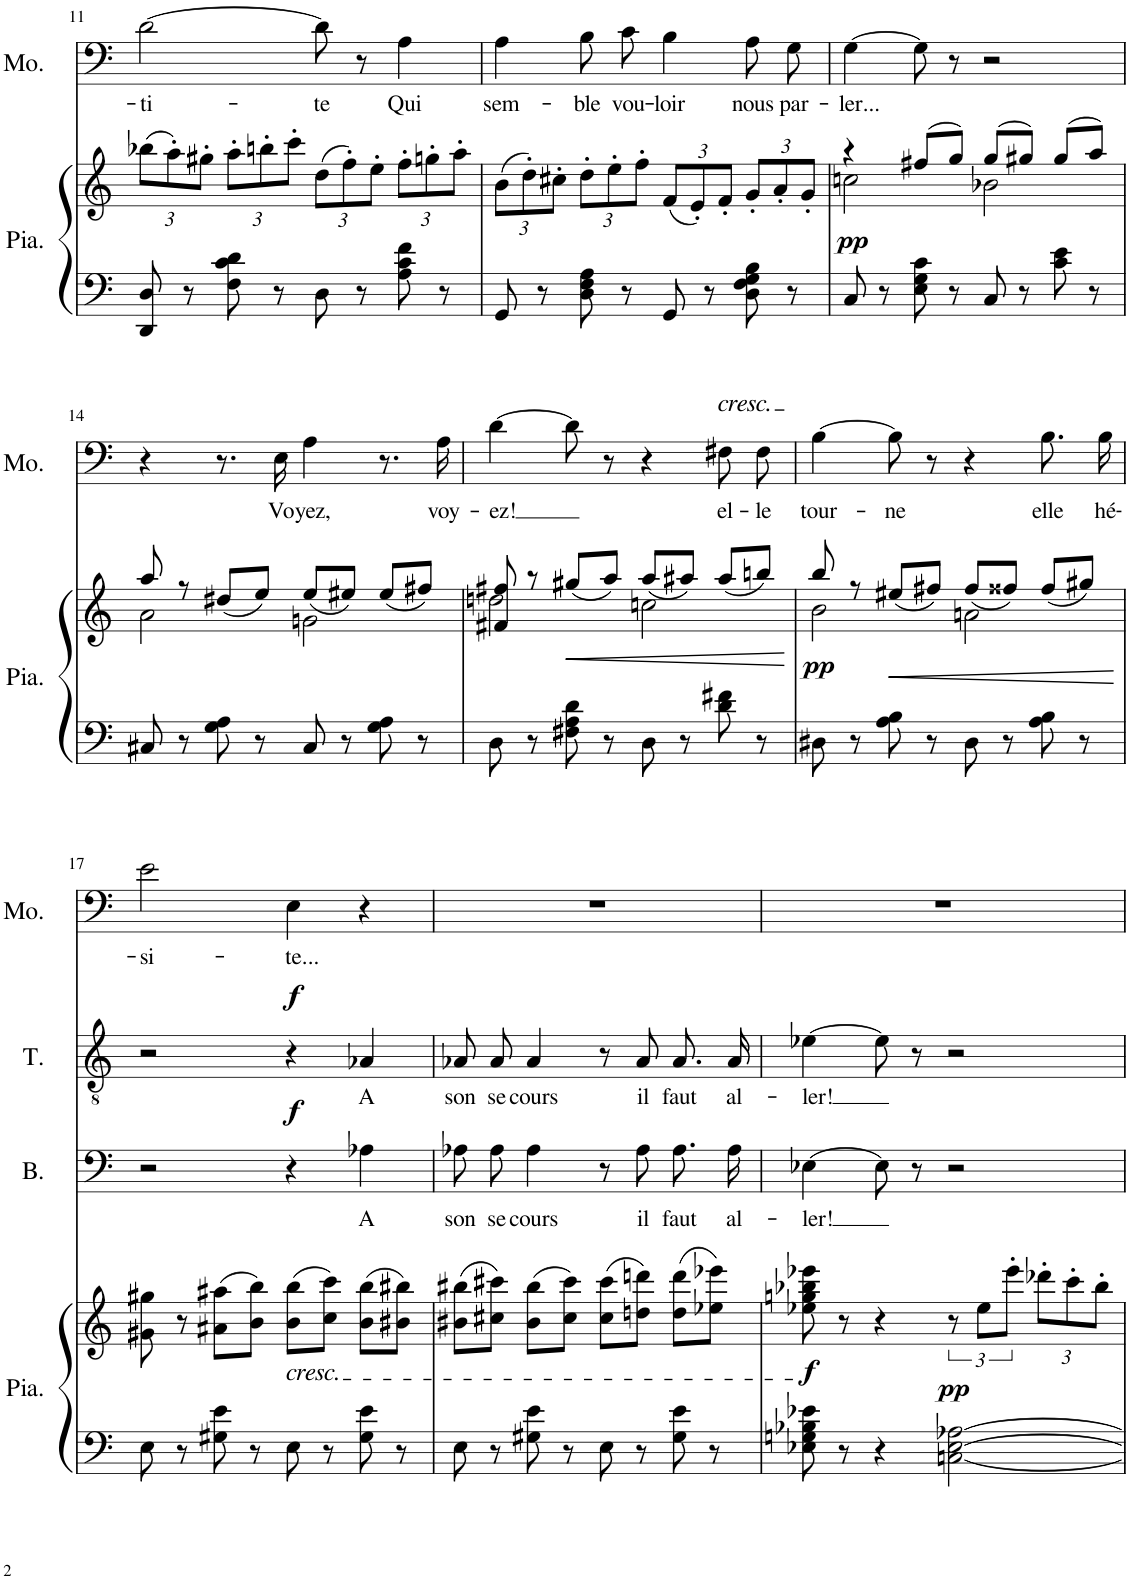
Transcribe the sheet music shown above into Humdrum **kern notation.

**kern	**kern	**dynam	**kern	**text	**dynam	**kern	**text	**dynam	**kern	**text
*part4	*part4	*part4	*part3	*part3	*part3	*part2	*part2	*part2	*part1	*part1
*staff5	*staff4	*staff4/5	*staff3	*staff3	*staff3	*staff2	*staff2	*staff2	*staff1	*staff1
*I"Piano	*	*	*I"Bass	*	*	*I"Ténor	*	*	*I"Morales	*
*I'Pia.	*	*	*I'B.	*	*	*I'T.	*	*	*I'Mo.	*
!!LO:PB:g=z
*clefF4	*clefG2	*	*clefF4	*	*	*clefGv2	*	*	*clefF4	*
*k[]	*k[]	*	*k[]	*	*	*k[]	*	*	*k[]	*
*M4/4	*M4/4	*	*M4/4	*	*	*M4/4	*	*	*M4/4	*
*	*Xbrackettup	*	*	*	*	*	*	*	*	*
=11	=11	=11	=11	=11	=11	=11	=11	=11	=11	=11
!	!	!	!	!	!	!	!	!	!	!LO:LY:b
8DD/ 8D/	(12bb-X\L	.	1r	.	.	1r	.	.	[2d\	-ti-
.	12aa'\)	.	.	.	.	.	.	.	.	.
8r	.	.	.	.	.	.	.	.	.	.
.	12gg#X'\J	.	.	.	.	.	.	.	.	.
8F\ 8c\ 8d\	12aa'\L	.	.	.	.	.	.	.	.	.
.	12bbn'\	.	.	.	.	.	.	.	.	.
8r	.	.	.	.	.	.	.	.	.	.
.	12ccc'\J	.	.	.	.	.	.	.	.	.
!	!	!	!	!	!	!	!	!	!	!LO:LY:b
8D\	(12dd\L	.	.	.	.	.	.	.	8d\]	-te
.	12ff'\)	.	.	.	.	.	.	.	.	.
8r	.	.	.	.	.	.	.	.	8r	.
.	12ee'\J	.	.	.	.	.	.	.	.	.
!	!	!	!	!	!	!	!	!	!	!LO:LY:b
8A\ 8c\ 8f\	12ff'\L	.	.	.	.	.	.	.	4A\	Qui
.	12ggn'\	.	.	.	.	.	.	.	.	.
8r	.	.	.	.	.	.	.	.	.	.
.	12aa'\J	.	.	.	.	.	.	.	.	.
=12	=12	=12	=12	=12	=12	=12	=12	=12	=12	=12
!	!	!	!	!	!	!	!	!	!	!LO:LY:b
8GG/	(12b\L	.	1r	.	.	1r	.	.	4A\	sem-
.	12dd'\)	.	.	.	.	.	.	.	.	.
8r	.	.	.	.	.	.	.	.	.	.
.	12cc#X'\J	.	.	.	.	.	.	.	.	.
!	!	!	!	!	!	!	!	!	!	!LO:LY:b
8D\ 8F\ 8A\	12dd'\L	.	.	.	.	.	.	.	8B\L	-ble
.	12ee'\	.	.	.	.	.	.	.	.	.
!	!	!	!	!	!	!	!	!	!	!LO:LY:b
8r	.	.	.	.	.	.	.	.	8c\J	vou-
.	12ff'\J	.	.	.	.	.	.	.	.	.
!	!	!	!	!	!	!	!	!	!	!LO:LY:b
8GG/	(12f/L	.	.	.	.	.	.	.	4B\	-loir
.	12e'/)	.	.	.	.	.	.	.	.	.
8r	.	.	.	.	.	.	.	.	.	.
.	12f'/J	.	.	.	.	.	.	.	.	.
!	!	!	!	!	!	!	!	!	!	!LO:LY:b
8D\ 8F\ 8G\ 8B\	12g'/L	.	.	.	.	.	.	.	8A\L	nous
.	12a'/	.	.	.	.	.	.	.	.	.
!	!	!	!	!	!	!	!	!	!	!LO:LY:b
8r	.	.	.	.	.	.	.	.	8G\J	par-
.	12g'/J	.	.	.	.	.	.	.	.	.
=13	=13	=13	=13	=13	=13	=13	=13	=13	=13	=13
*	*^	*	*	*	*	*	*	*	*	*
!	!	!	!LO:DY:b	!	!	!	!	!	!	!	!LO:LY:b
8C/	4r	2ccn\	pp	1r	.	.	1r	.	.	[4G\	-ler...
8r	.	.	.	.	.	.	.	.	.	.	.
8E\ 8G\ 8c\	(8ff#X/L	.	.	.	.	.	.	.	.	8G\]	.
8r	8gg/J)	.	.	.	.	.	.	.	.	8r	.
8C/	(8gg/L	2b-X\	.	.	.	.	.	.	.	2r	.
8r	8gg#X/J)	.	.	.	.	.	.	.	.	.	.
8c\ 8e\	(8gg#/L	.	.	.	.	.	.	.	.	.	.
8r	8aa/J)	.	.	.	.	.	.	.	.	.	.
!!LO:LB:g=z
=14	=14	=14	=14	=14	=14	=14	=14	=14	=14	=14	=14
8C#X/	8aa/	2a\	.	1r	.	.	1r	.	.	4r	.
8r	8r	.	.	.	.	.	.	.	.	.	.
8G\ 8A\	(<8dd#X/L	.	.	.	.	.	.	.	.	8.r	.
8r	8ee/J)	.	.	.	.	.	.	.	.	.	.
!	!	!	!	!	!	!	!	!	!	!	!LO:LY:b
.	.	.	.	.	.	.	.	.	.	16E\	Vo-
!	!	!	!	!	!	!	!	!	!	!	!LO:LY:b
8C#/	(<8ee/L	2gn\	.	.	.	.	.	.	.	4A\	-yez,
8r	8ee#X/J)	.	.	.	.	.	.	.	.	.	.
8G\ 8A\	(<8ee#/L	.	.	.	.	.	.	.	.	8.r	.
8r	8ff#X/J)	.	.	.	.	.	.	.	.	.	.
!	!	!	!	!	!	!	!	!	!	!	!LO:LY:b
.	.	.	.	.	.	.	.	.	.	16A\	voy-
=15	=15	=15	=15	=15	=15	=15	=15	=15	=15	=15	=15
!	!	!	!	!	!	!	!	!	!	!	!LO:LY:b
8D\	8f#X/ 8ff#X/	2ddn\	.	1r	.	.	1r	.	.	[4d\	-ez!
8r	8r	.	.	.	.	.	.	.	.	.	.
!	!	!	!LO:HP:b	!	!	!	!	!	!	!	!
8F#X\ 8A\ 8d\	(<8gg#X/L	.	<	.	.	.	.	.	.	8d\]	.
8r	8aa/J)	.	.	.	.	.	.	.	.	8r	.
8D\	(<8aa/L	2ccn\	.	.	.	.	.	.	.	4r	.
8r	8aa#X/J)	.	.	.	.	.	.	.	.	.	.
!	!	!	!	!	!	!	!	!	!	!LO:TX:a:i:t=cresc.	!
!	!	!	!	!	!	!	!	!	!	!	!LO:LY:b
8d\ 8f#X\	(<8aa#/L	.	.	.	.	.	.	.	.	8F#X\L	el-
!	!	!	!	!	!	!	!	!	!	!	!LO:LY:b
8r	8bbn/J)	.	.	.	.	.	.	.	.	8F#\J	-le
*	*v	*v	*	*	*	*	*	*	*	*	*
.	.	[	.	.	.	.	.	.	.	.
=16	=16	=16	=16	=16	=16	=16	=16	=16	=16	=16
*	*^	*	*	*	*	*	*	*	*	*
!	!	!	!LO:DY:b	!	!	!	!	!	!	!	!LO:LY:b
8D#X\	8bb/	2b\	pp	1r	.	.	1r	.	.	[4B\	tour-
8r	8r	.	.	.	.	.	.	.	.	.	.
!	!	!	!LO:HP:b	!	!	!	!	!	!	!	!LO:LY:b
8A\ 8B\	(<8ee#X/L	.	<	.	.	.	.	.	.	8B\]	-ne
8r	8ff#X/J)	.	.	.	.	.	.	.	.	8r	.
8D#\	(<8ff#/L	2an\	.	.	.	.	.	.	.	4r	.
8r	8ff##X/J)	.	.	.	.	.	.	.	.	.	.
!	!	!	!	!	!	!	!	!	!	!	!LO:LY:b
8A\ 8B\	(<8ff##/L	.	.	.	.	.	.	.	.	8.B\L	elle
8r	8gg#X/J)	.	.	.	.	.	.	.	.	.	.
!	!	!	!	!	!	!	!	!	!	!	!LO:LY:b
.	.	.	.	.	.	.	.	.	.	16B\Jk	hé-
*	*v	*v	*	*	*	*	*	*	*	*	*
.	.	[	.	.	.	.	.	.	.	.
!!LO:LB:g=z
=17	=17	=17	=17	=17	=17	=17	=17	=17	=17	=17
!	!	!	!	!	!	!	!	!	!	!LO:LY:b
8E\	8g#X\ 8gg#X\	.	2r	.	.	2r	.	.	2e\	-si-
8r	8r	.	.	.	.	.	.	.	.	.
8G#X\ 8e\	(8a#X\ 8aa#X\L	.	.	.	.	.	.	.	.	.
8r	8b\ 8bb\J)	.	.	.	.	.	.	.	.	.
!	!LO:TX:b:i:t=cresc.	!	!	!	!	!	!	!	!	!
!	!	!	!	!	!LO:DY:a	!	!	!LO:DY:a	!	!LO:LY:b
8E\	(8b\ 8bb\L	.	4r	.	f	4r	.	f	4E\	-te...
8r	8cc\ 8ccc\J)	.	.	.	.	.	.	.	.	.
!	!	!	!	!LO:LY:b	!	!	!LO:LY:b	!	!	!
8G#\ 8e\	(8b\ 8bb\L	.	4A-X\	A	.	4A-X/	A	.	4r	.
8r	8b#X\ 8bb#X\J)	.	.	.	.	.	.	.	.	.
=18	=18	=18	=18	=18	=18	=18	=18	=18	=18	=18
!	!	!	!	!LO:LY:b	!	!	!LO:LY:b	!	!	!
8E\	(8b#X\ 8bb#X\L	.	8A-X\L	son	.	8A-X/L	son	.	1r	.
!	!	!	!	!LO:LY:b	!	!	!LO:LY:b	!	!	!
8r	8cc#X\ 8ccc#X\J)	.	8A-\J	se-	.	8A-/J	se-	.	.	.
!	!	!	!	!LO:LY:b	!	!	!LO:LY:b	!	!	!
8G#X\ 8e\	(8b#\ 8bb#\L	.	4A-\	-cours	.	4A-/	-cours	.	.	.
8r	8cc#\ 8ccc#\J)	.	.	.	.	.	.	.	.	.
8E\	(8cc#\ 8ccc#\L	.	8r	.	.	8r	.	.	.	.
!	!	!	!	!LO:LY:b	!	!	!LO:LY:b	!	!	!
8r	8ddn\ 8dddn\J)	.	8A-\	il	.	8A-/	il	.	.	.
!	!	!	!	!LO:LY:b	!	!	!LO:LY:b	!	!	!
8G#\ 8e\	(8dd\ 8ddd\L	.	8.A-\L	faut	.	8.A-/L	faut	.	.	.
8r	8ee-X\ 8eee-X\J)	.	.	.	.	.	.	.	.	.
!	!	!	!	!LO:LY:b	!	!	!LO:LY:b	!	!	!
.	.	.	16A-\Jk	al-	.	16A-/Jk	al-	.	.	.
=19	=19	=19	=19	=19	=19	=19	=19	=19	=19	=19
!	!	!LO:DY:b	!	!LO:LY:b	!	!	!LO:LY:b	!	!	!
8E-X\ 8Gn\ 8B-X\ 8e-X\	8ee-X\ 8ggn\ 8bb-X\ 8eee-X\	f	[4E-X\	-ler!	.	[4e-X\	-ler!	.	1r	.
8r	8r	.	.	.	.	.	.	.	.	.
4r	4r	.	8E-\]	.	.	8e-\]	.	.	.	.
.	.	.	8r	.	.	8r	.	.	.	.
*	*brackettup	*	*	*	*	*	*	*	*	*
!	!	!LO:DY:a=2	!	!	!	!	!	!	!	!
[2Cn\ [2E-\ [2A-X\	12r	pp	2r	.	.	2r	.	.	.	.
.	12ee-\L	.	.	.	.	.	.	.	.	.
.	12eee-'\J	.	.	.	.	.	.	.	.	.
*	*Xbrackettup	*	*	*	*	*	*	*	*	*
.	12ddd-X'\L	.	.	.	.	.	.	.	.	.
.	12ccc'\	.	.	.	.	.	.	.	.	.
.	12bb-'\J	.	.	.	.	.	.	.	.	.
=	=	=	=	=	=	=	=	=	=	=
*-	*-	*-	*-	*-	*-	*-	*-	*-	*-	*-
